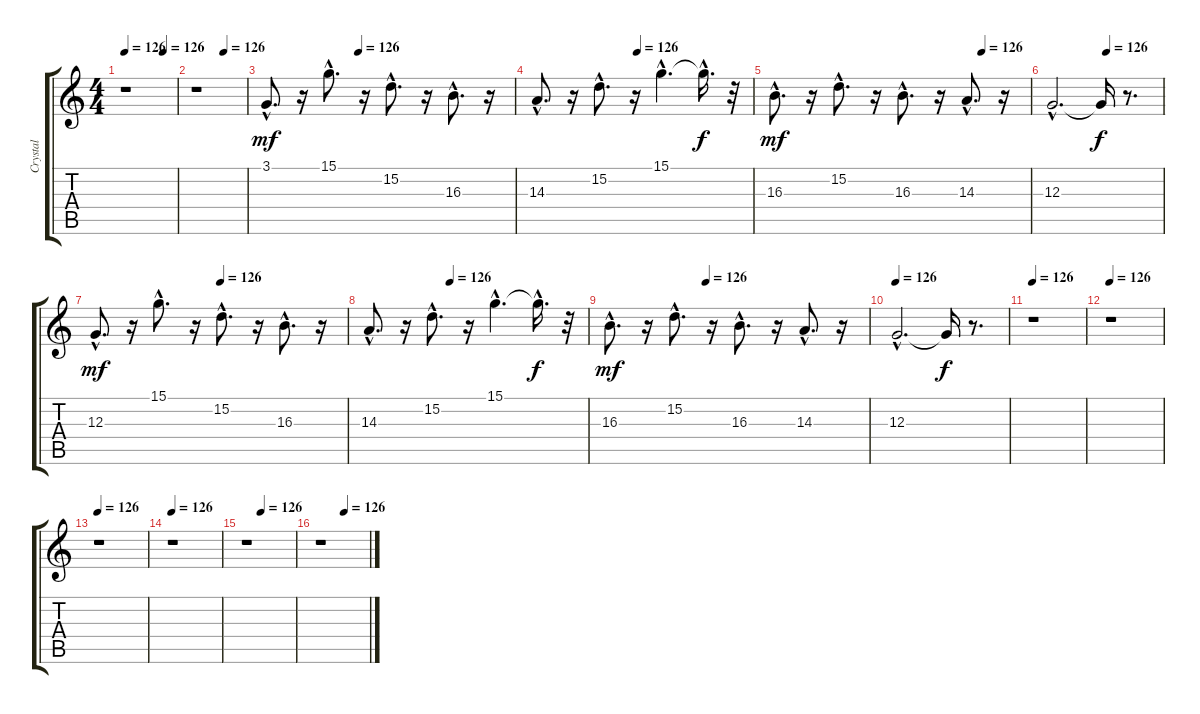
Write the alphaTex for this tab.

\track ("Crystal" "Crystal") {instrument fx3crystal}
\staff {score tabs}
\tuning (E4 B3 G3 D3 A2 E2) {hide}
\ts (4 4)
\tempo 126
\tempo (126 0.75)
\clef g2
\ks c
r.1{dy f} |
\tempo (126 0.5625)
r.1 |
\tempo (126 0.375)
3.1{hac}.8{d dy mf} r.16 15.1{hac}.8{d} r.16 15.2{hac}.8{d} r.16 16.3{hac}.8{d} r.16 |
\tempo (126 0.46875)
14.3{hac}.8{d} r.16 15.2{hac}.8{d} r.16 15.1{hac}.4{d} 15.1{hac t}.16{d dy f} r.32 |
\tempo (126 0.8125)
16.3{hac}.8{d dy mf} r.16 15.2{hac}.8{d} r.16 16.3{hac}.8{d} r.16 14.3{hac}.8{d} r.16 |
\tempo (126 0.5)
12.3{hac}.2{d} 12.3{t}.16{dy f} r.8{d} |
\tempo (126 0.5)
12.3{hac}.8{d dy mf} r.16 15.1{hac}.8{d} r.16 15.2{hac}.8{d} r.16 16.3{hac}.8{d} r.16 |
\tempo (126 0.375)
14.3{hac}.8{d} r.16 15.2{hac}.8{d} r.16 15.1{hac}.4{d} 15.1{hac t}.16{d dy f} r.32 |
\tempo (126 0.375)
16.3{hac}.8{d dy mf} r.16 15.2{hac}.8{d} r.16 16.3{hac}.8{d} r.16 14.3{hac}.8{d} r.16 |
\tempo 126
12.3{hac}.2{d} 12.3{t}.16{dy f} r.8{d} |
\tempo 126
r.1 |
\tempo 126
r.1 |
\tempo 126
r.1 |
\tempo 126
r.1 |
\tempo (126 0.3125)
r.1 |
\tempo (126 0.5)
r.1
